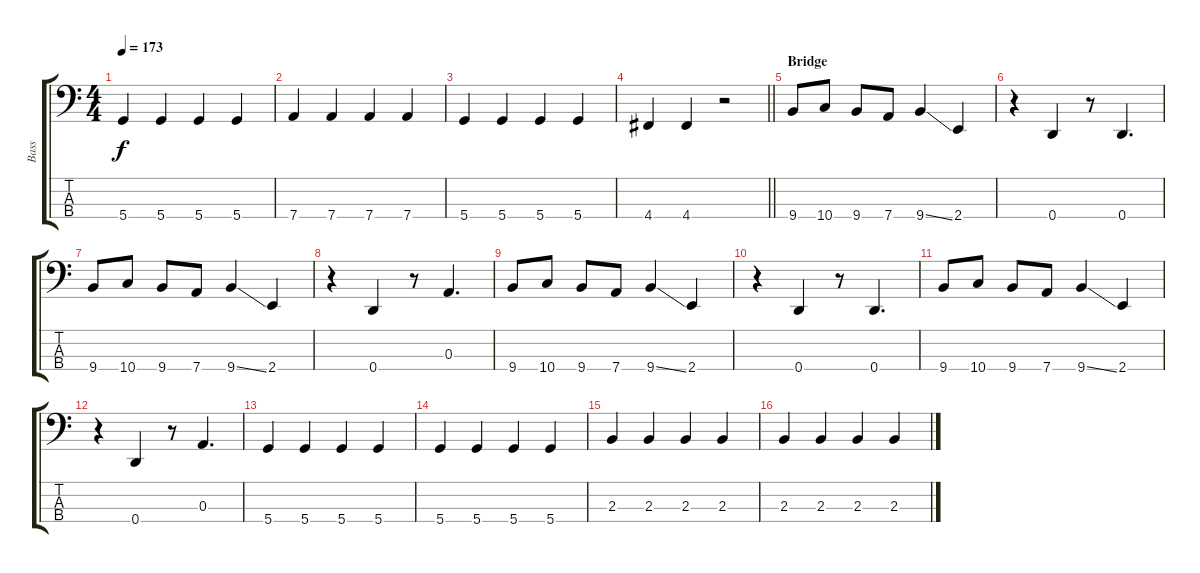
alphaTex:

\track ("Bass" "Bass") {instrument electricbassfinger}
\staff {score tabs}
\tuning (G2 D2 A1 D1) {hide}
\ts (4 4)
\tempo 173
\clef f4
\ks c
5.4.4{dy f} 5.4.4 5.4.4 5.4.4 |
7.4.4 7.4.4 7.4.4 7.4.4 |
5.4.4 5.4.4 5.4.4 5.4.4 |
\barLineRight lightlight
4.4.4 4.4.4 r.2 |
\section ("" "Bridge")
9.4.8 10.4.8 9.4.8 7.4.8 9.4{ss}.4 2.4.4 |
r.4 0.4.4 r.8 0.4.4{d} |
9.4.8 10.4.8 9.4.8 7.4.8 9.4{ss}.4 2.4.4 |
r.4 0.4.4 r.8 0.3.4{d} |
9.4.8 10.4.8 9.4.8 7.4.8 9.4{ss}.4 2.4.4 |
r.4 0.4.4 r.8 0.4.4{d} |
9.4.8 10.4.8 9.4.8 7.4.8 9.4{ss}.4 2.4.4 |
r.4 0.4.4 r.8 0.3.4{d} |
5.4.4 5.4.4 5.4.4 5.4.4 |
5.4.4 5.4.4 5.4.4 5.4.4 |
2.3.4 2.3.4 2.3.4 2.3.4 |
2.3.4 2.3.4 2.3.4 2.3.4
